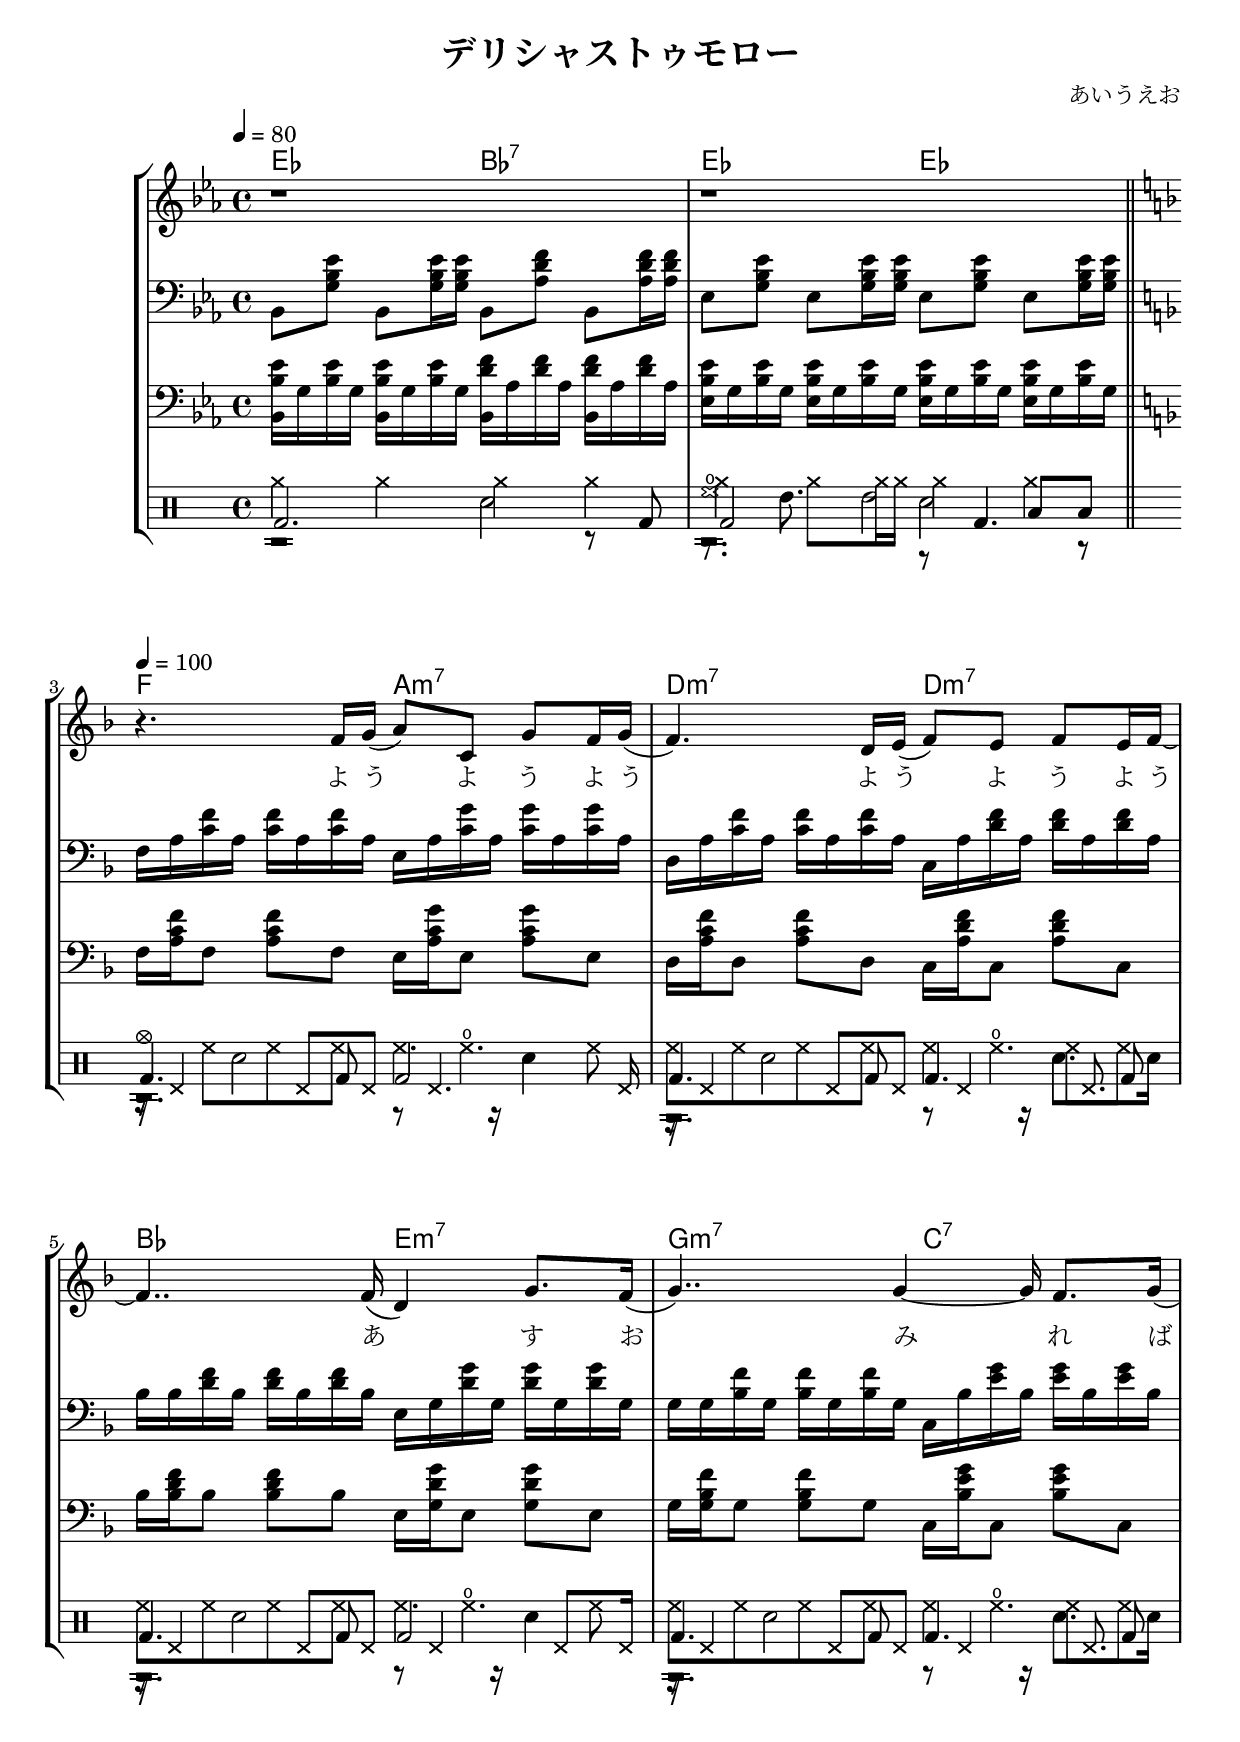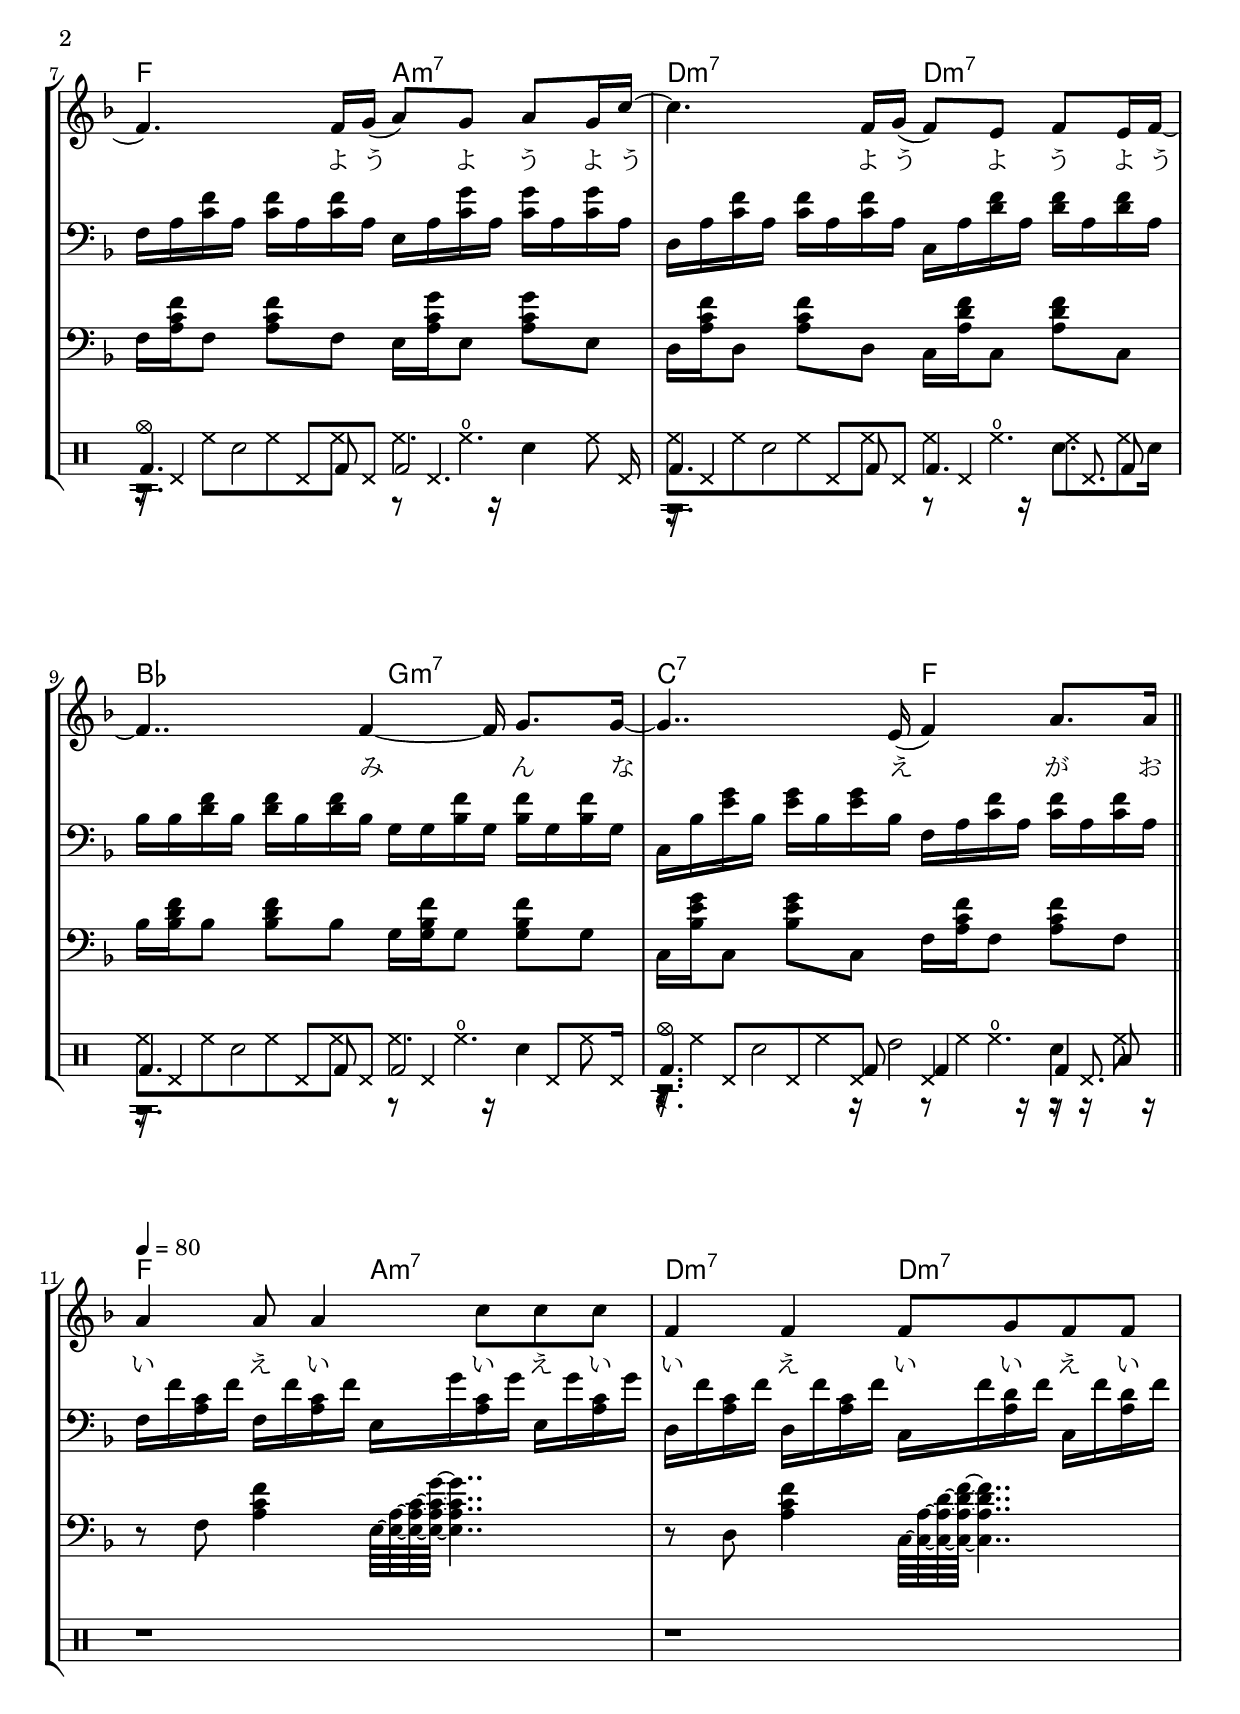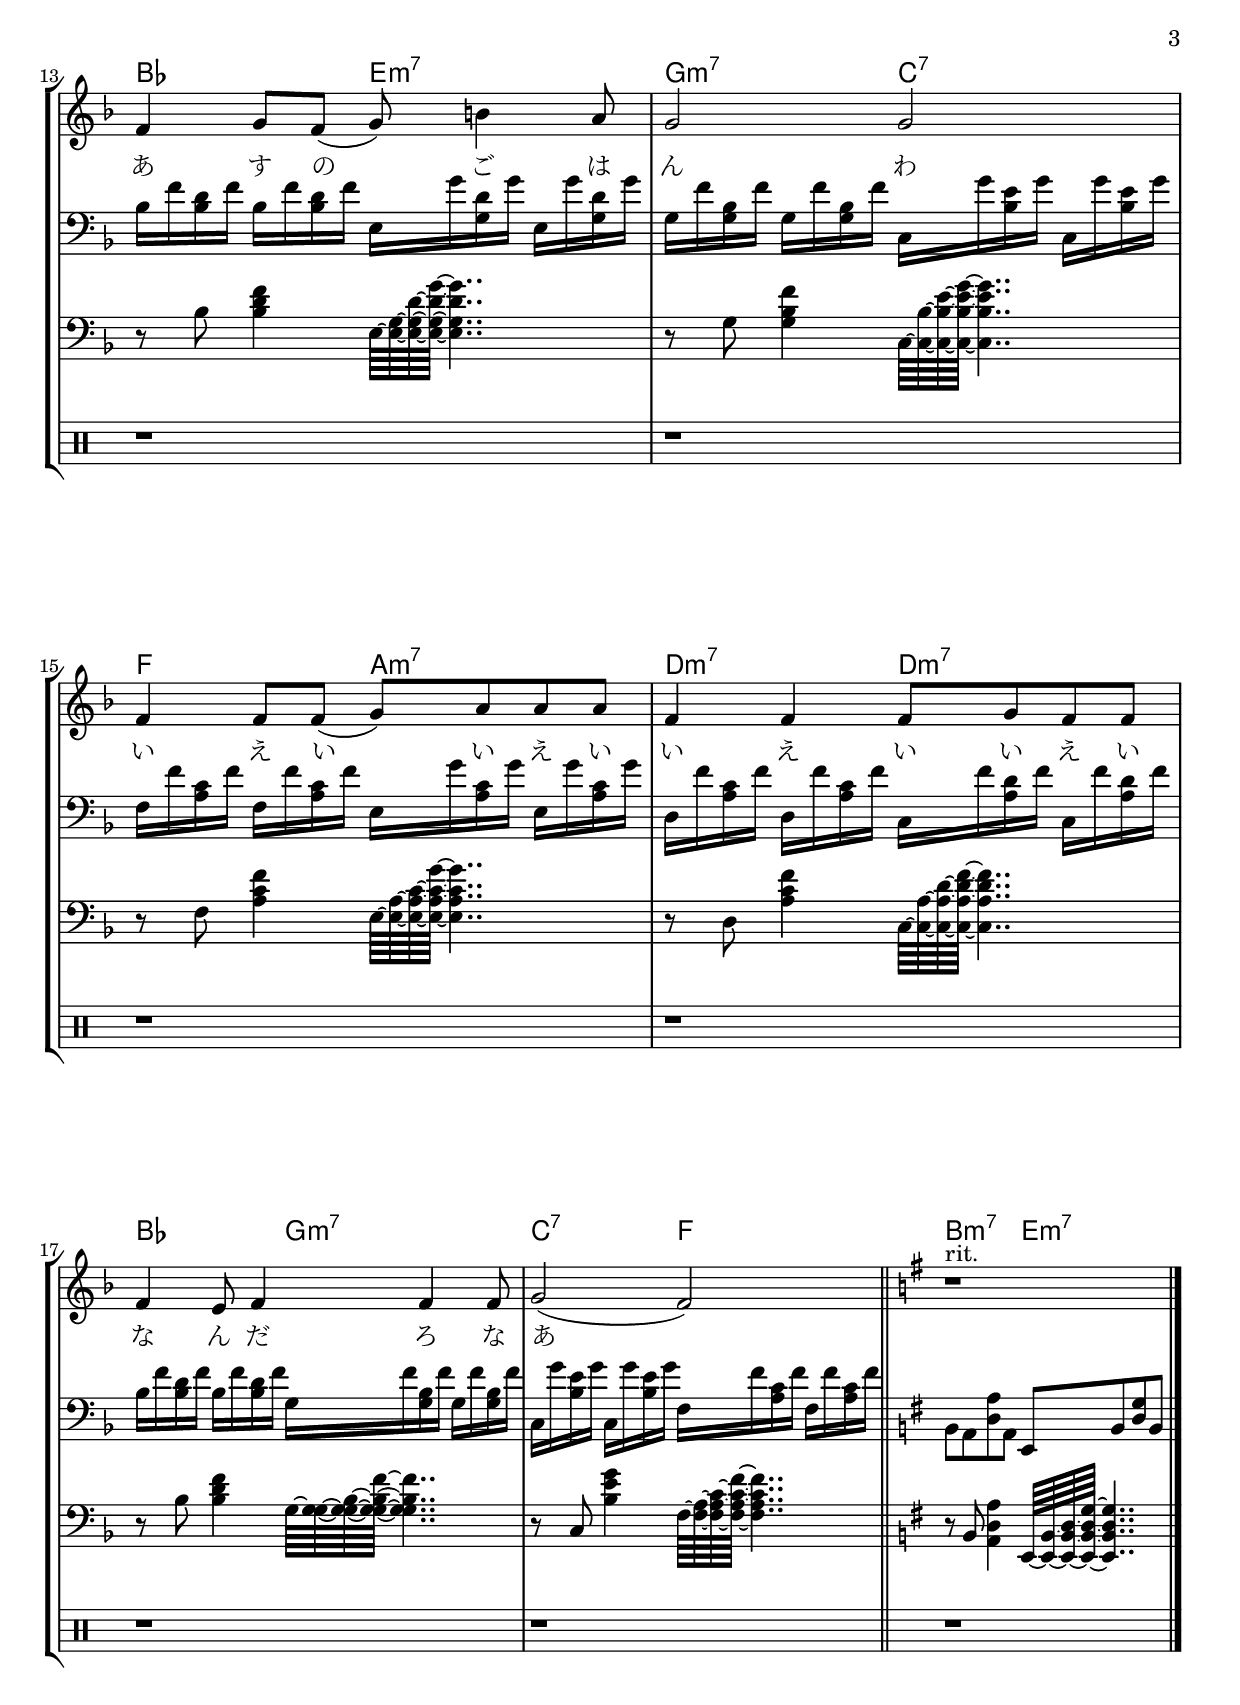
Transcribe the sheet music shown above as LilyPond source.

\version "2.12.1"

\header {
	title = \markup {デリシャストゥモロー}
	composer = \markup \center-column {あいうえお}
}

harmony = \chordmode {
	es2 bes:7 es es 

	f a:min7 d:min7 d:min7 bes e:min7 g:min7 c:7 f a:min7 d:min7 d:min7 bes g:min7 c:7 f 

	f a:min7 d:min7 d:min7 bes e:min7 g:min7 c:7 f a:min7 d:min7 d:min7 bes g:min7 c:7 f 

	b:min7 e:min7 
}

melody = {
	\key es \major
	\tempo 4 = 80
	r1 | r1   
	\set Staff.midiInstrument = #"fss0.6"
		\key f \major
	\tempo 4 = 100
r4. f'16  g'16  (a'8)  c'8  g'8  f'16  g'16 
	(f'4.)  d'16  e'16  (f'8)  e'8  f'8  e'16  f'16~ 
	f'4..  f'16  (d'4)  g'8.  f'16 
	(g'4..)  g'4~g'16  f'8.  g'16 
	(f'4.)  f'16  g'16  (a'8)  g'8  a'8  g'16  c''16~ 
	c''4.  f'16  g'16  (f'8)  e'8  f'8  e'16  f'16~ 
	f'4..  f'4~f'16  g'8.  g'16~ 
	g'4..  e'16  (f'4)  a'8.  a'16
	\set Staff.midiInstrument = #"mmi0.48"
		\tempo 4 = 80
 a'4  a'8  a'4  c''8  c''8  c''8 
	f'4  f'4  f'8  g'8  f'8  f'8 
	f'4  g'8  f'8  (g'8)  b'4  a'8 
	g'2  g'2 
	f'4  f'8  f'8  (g'8)  a'8  a'8  a'8 
	f'4  f'4  f'8  g'8  f'8  f'8 
	f'4  e'8  f'4  f'4  f'8 
	g'2  (f'2)
	\key g \major
	r1^"rit." \bar "|."
}

words = \lyricmode {
	
	よ  う  よ  う  よ  う  よ  う  よ  う  よ  う  あ  す  お  み  れ  ば  よ  う  よ  う  よ  う  よ  う  よ  う  よ  う  み  ん  な  え  が  お  
	い  え  い  い  え  い  い  え  い  い  え  い  あ  す  の  ご  は  ん  わ  い  え  い  い  え  い  い  え  い  い  え  い  な  ん  だ  ろ  な  あ  
	
}

tempochange = {
	\tempo 4 = 80
	r1 | r1 \bar "||"
	\tempo 4 = 100
	r1 | r1 | r1 | r1 | r1 | r1 | r1 | r1 \bar "||"
	\tempo 4 = 80
	r1 | r1 | r1 | r1 | r1 | r1 | r1 | r1 \bar "||"
	\tempo 4 = 80
	\tempo 4 = 60 r2 \tempo 4 = 53 r2 \bar "|."
}

mainacc = {
	\clef bass
	\set Staff.midiInstrument = #"Baritone Sax"
	\key es \major
	\tempo 4 = 80
	bes,8 <g bes es'> bes, <g bes es'>16 <g bes es'>
	bes,8 <as d' f'> bes, <as d' f'>16 <as d' f'>
	es8 <g bes es'> es <g bes es'>16 <g bes es'>
	es8 <g bes es'> es <g bes es'>16 <g bes es'>
	\bar "||"

	\set Staff.midiInstrument = #"Oboe"
	\key f \major
	\tempo 4 = 100
	f16 a <c' f'> a <c' f'> a <c' f'> a
	e16 a <c' g'> a <c' g'> a <c' g'> a
	d16 a <c' f'> a <c' f'> a <c' f'> a
	c16 a <d' f'> a <d' f'> a <d' f'> a
	bes16 bes <d' f'> bes <d' f'> bes <d' f'> bes
	e16 g <d' g'> g <d' g'> g <d' g'> g
	g16 g <bes f'> g <bes f'> g <bes f'> g
	c16 bes <e' g'> bes <e' g'> bes <e' g'> bes
	f16 a <c' f'> a <c' f'> a <c' f'> a
	e16 a <c' g'> a <c' g'> a <c' g'> a
	d16 a <c' f'> a <c' f'> a <c' f'> a
	c16 a <d' f'> a <d' f'> a <d' f'> a
	bes16 bes <d' f'> bes <d' f'> bes <d' f'> bes
	g16 g <bes f'> g <bes f'> g <bes f'> g
	c16 bes <e' g'> bes <e' g'> bes <e' g'> bes
	f16 a <c' f'> a <c' f'> a <c' f'> a
	\bar "||"

	\set Staff.midiInstrument = #"Oboe"
	\tempo 4 = 80
	f16 f' <a c'> f' f f' <a c'> f'
	e16 g' <a c'> g' e g' <a c'> g'
	d16 f' <a c'> f' d f' <a c'> f'
	c16 f' <a d'> f' c f' <a d'> f'
	bes16 f' <bes d'> f' bes f' <bes d'> f'
	e16 g' <g d'> g' e g' <g d'> g'
	g16 f' <g bes> f' g f' <g bes> f'
	c16 g' <bes e'> g' c g' <bes e'> g'
	f16 f' <a c'> f' f f' <a c'> f'
	e16 g' <a c'> g' e g' <a c'> g'
	d16 f' <a c'> f' d f' <a c'> f'
	c16 f' <a d'> f' c f' <a d'> f'
	bes16 f' <bes d'> f' bes f' <bes d'> f'
	g16 f' <g bes> f' g f' <g bes> f'
	c16 g' <bes e'> g' c g' <bes e'> g'
	f16 f' <a c'> f' f f' <a c'> f'
	\bar "||"

	\set Staff.midiInstrument = #"Pan Flute"
	\key g \major
	b,8 a, <d a> a,
	e,8 b, <d g> b,
	\bar "|."
}

subacc = {
	\clef bass
	\set Staff.midiInstrument = #"Fretless Bass"
	\key es \major
	\tempo 4 = 80
	<bes, bes es'>16 g16 <bes es'>16 g16   <bes, bes es'>16 g16 <bes es'>16 g16
	<bes, d' f'>16 as16 <d' f'>16 as16   <bes, d' f'>16 as16 <d' f'>16 as16
	<es bes es'>16 g16 <bes es'>16 g16   <es bes es'>16 g16 <bes es'>16 g16
	<es bes es'>16 g16 <bes es'>16 g16   <es bes es'>16 g16 <bes es'>16 g16
	\bar "||"

	\set Staff.midiInstrument = #"Fretless Bass"
	\key f \major
	\tempo 4 = 100
	f16 <a c' f'>16 f8 <a c' f'>8 f8
	e16 <a c' g'>16 e8 <a c' g'>8 e8
	d16 <a c' f'>16 d8 <a c' f'>8 d8
	c16 <a d' f'>16 c8 <a d' f'>8 c8
	bes16 <bes d' f'>16 bes8 <bes d' f'>8 bes8
	e16 <g d' g'>16 e8 <g d' g'>8 e8
	g16 <g bes f'>16 g8 <g bes f'>8 g8
	c16 <bes e' g'>16 c8 <bes e' g'>8 c8
	f16 <a c' f'>16 f8 <a c' f'>8 f8
	e16 <a c' g'>16 e8 <a c' g'>8 e8
	d16 <a c' f'>16 d8 <a c' f'>8 d8
	c16 <a d' f'>16 c8 <a d' f'>8 c8
	bes16 <bes d' f'>16 bes8 <bes d' f'>8 bes8
	g16 <g bes f'>16 g8 <g bes f'>8 g8
	c16 <bes e' g'>16 c8 <bes e' g'>8 c8
	f16 <a c' f'>16 f8 <a c' f'>8 f8
	\bar "||"

	\set Staff.midiInstrument = #"Fretless Bass"
	\tempo 4 = 80
	r8 f8 <a c' f'>4
	e64~ <e~ a~> <e~ a~ c'~> <e a c' g'>~ <e a c' g'>4..
	r8 d8 <a c' f'>4
	c64~ <c~ a~> <c~ a~ d'~> <c a d' f'>~ <c a d' f'>4..
	r8 bes8 <bes d' f'>4
	e64~ <e~ g~> <e~ g~ d'~> <e g d' g'>~ <e g d' g'>4..
	r8 g8 <g bes f'>4
	c64~ <c~ bes~> <c~ bes~ e'~> <c bes e' g'>~ <c bes e' g'>4..
	r8 f8 <a c' f'>4
	e64~ <e~ a~> <e~ a~ c'~> <e a c' g'>~ <e a c' g'>4..
	r8 d8 <a c' f'>4
	c64~ <c~ a~> <c~ a~ d'~> <c a d' f'>~ <c a d' f'>4..
	r8 bes8 <bes d' f'>4
	g64~ <g~ g~> <g~ g~ bes~> <g g bes f'>~ <g g bes f'>4..
	r8 c8 <bes e' g'>4
	f64~ <f~ a~> <f~ a~ c'~> <f a c' f'>~ <f a c' f'>4..
	\bar "||"

	\set Staff.midiInstrument = #"Fretless Bass"
	\key g \major
	r8 b,8 <a, d a>4
	e,64~ <e,~ b,~> <e,~ b,~ d~> <e, b, d g>~ <e, b, d g>4..
	\bar "|."
}

percA = {
	\drummode {
	cymr4 cymr4 cymr4 cymr4  |cymr4 cymr8 cymr16 cymr16 cymr4 cymr4  \bar "||"
	r2 r8 hho4.  |r2 r8 hho4.  |r2 r8 hho4.  |r2 r8 hho4.  |r2 r8 hho4.  |r2 r8 hho4.  |r2 r8 hho4.  |r2 r8 hho4.  \bar "||"
	r1 |r1 |r1 |r1 |r1 |r1 |r1 |r1 \bar "||"
	r1 \bar "|."
	}
}

percB = {
	\drummode {
	r2 sn2  |r2 sn2  \bar "||"
	r8 hh8 hh8 hh8 hh4. hh8  |hh8 hh8 hh8 hh8 hh4 hh8 hh8  |hh8 hh8 hh8 hh8 hh4. hh8  |hh8 hh8 hh8 hh8 hh4 hh8 hh8  |r8 hh8 hh8 hh8 hh4. hh8  |hh8 hh8 hh8 hh8 hh4 hh8 hh8  |hh8 hh8 hh8 hh8 hh4. hh8  |r16 hh4 hh4 hh4 r16 hh8  \bar "||"
	r1 |r1 |r1 |r1 |r1 |r1 |r1 |r1 \bar "||"
	r1 \bar "|."
	}
}

percC = {
	\drummode {
	bd2. r8 bd8  |bd2 r8 bd4.  \bar "||"
	r16 hhp4 hhp8 hhp8 hhp4. hhp16  |r16 hhp4 hhp8 hhp8 hhp4 hhp8.  |r16 hhp4 hhp8 hhp8 hhp4 hhp8 hhp16  |r16 hhp4 hhp8 hhp8 hhp4 hhp8.  |r16 hhp4 hhp8 hhp8 hhp4. hhp16  |r16 hhp4 hhp8 hhp8 hhp4 hhp8.  |r16 hhp4 hhp8 hhp8 hhp4 hhp8 hhp16  |r8 hhp8 hhp8 hhp8 hhp4 r16 hhp8.  \bar "||"
	r1 |r1 |r1 |r1 |r1 |r1 |r1 |r1 \bar "||"
	r1 \bar "|."
	}
}

percD = {
	\drummode {
	r1 |r8. tommh8. tommh2 r8  \bar "||"
	r8. sn2 r16 sn4  |r8. sn2 r16 sn8. sn16  |r8. sn2 r16 sn4  |r8. sn2 r16 sn8. sn16  |r8. sn2 r16 sn4  |r8. sn2 r16 sn8. sn16  |r8. sn2 r16 sn4  |r8. sn2 r16 sn4  \bar "||"
	r1 |r1 |r1 |r1 |r1 |r1 |r1 |r1 \bar "||"
	r1 \bar "|."
	}
}

percE = {
	\drummode {
	r1 |r2. toml8 toml8  \bar "||"
	bd4. bd8 bd2  |bd4. bd8 bd4. bd8  |bd4. bd8 bd2  |bd4. bd8 bd4. bd8  |bd4. bd8 bd2  |bd4. bd8 bd4. bd8  |bd4. bd8 bd2  |bd4. bd8 bd4 bd4  \bar "||"
	r1 |r1 |r1 |r1 |r1 |r1 |r1 |r1 \bar "||"
	r1 \bar "|."
	}
}

percF = {
	\drummode {
	r1 |hho1  \bar "||"
	cymc1  |r1 |r1 |r1 |cymc1  |r1 |r1 |cymc1  \bar "||"
	r1 | r1 | r1 | r1 | r1 | r1 | r1 | r1 \bar "||"
	r1 \bar "|."
	}
}

percG = {
	\drummode {
	r1 | r1 \bar "||"
	r1 |r1 |r1 |r1 |r1 |r1 |r1 |r4. r16 tommh2 r16  \bar "||"
	r1 | r1 | r1 | r1 | r1 | r1 | r1 | r1 \bar "||"
	r1 \bar "|."
	}
}

percH = {
	\drummode {
	r1 | r1 \bar "||"
	r1 |r1 |r1 |r1 |r1 |r1 |r1 |r2. r8 toml8  \bar "||"
	r1 | r1 | r1 | r1 | r1 | r1 | r1 | r1 \bar "||"
	r1 \bar "|."
	}
}

\score {
	<<
		\new StaffGroup <<
			\new ChordNames {\harmony}
			\new Voice = "melody" {\melody}
			\new Lyrics \lyricsto "melody" \words
			\new Staff = "mainacc" {\mainacc}
			\new Staff = "subacc" {\subacc}
			\new DrumStaff <<
				\new DrumVoice {\percA}
				\new DrumVoice {\percB}
				\new DrumVoice {\percC}
				\new DrumVoice {\percD}
				\new DrumVoice {\percE}
				\new DrumVoice {\percF}
				\new DrumVoice {\percG}
				\new DrumVoice {\percH}
			>>
		>>
	>>
	\layout { }
}
